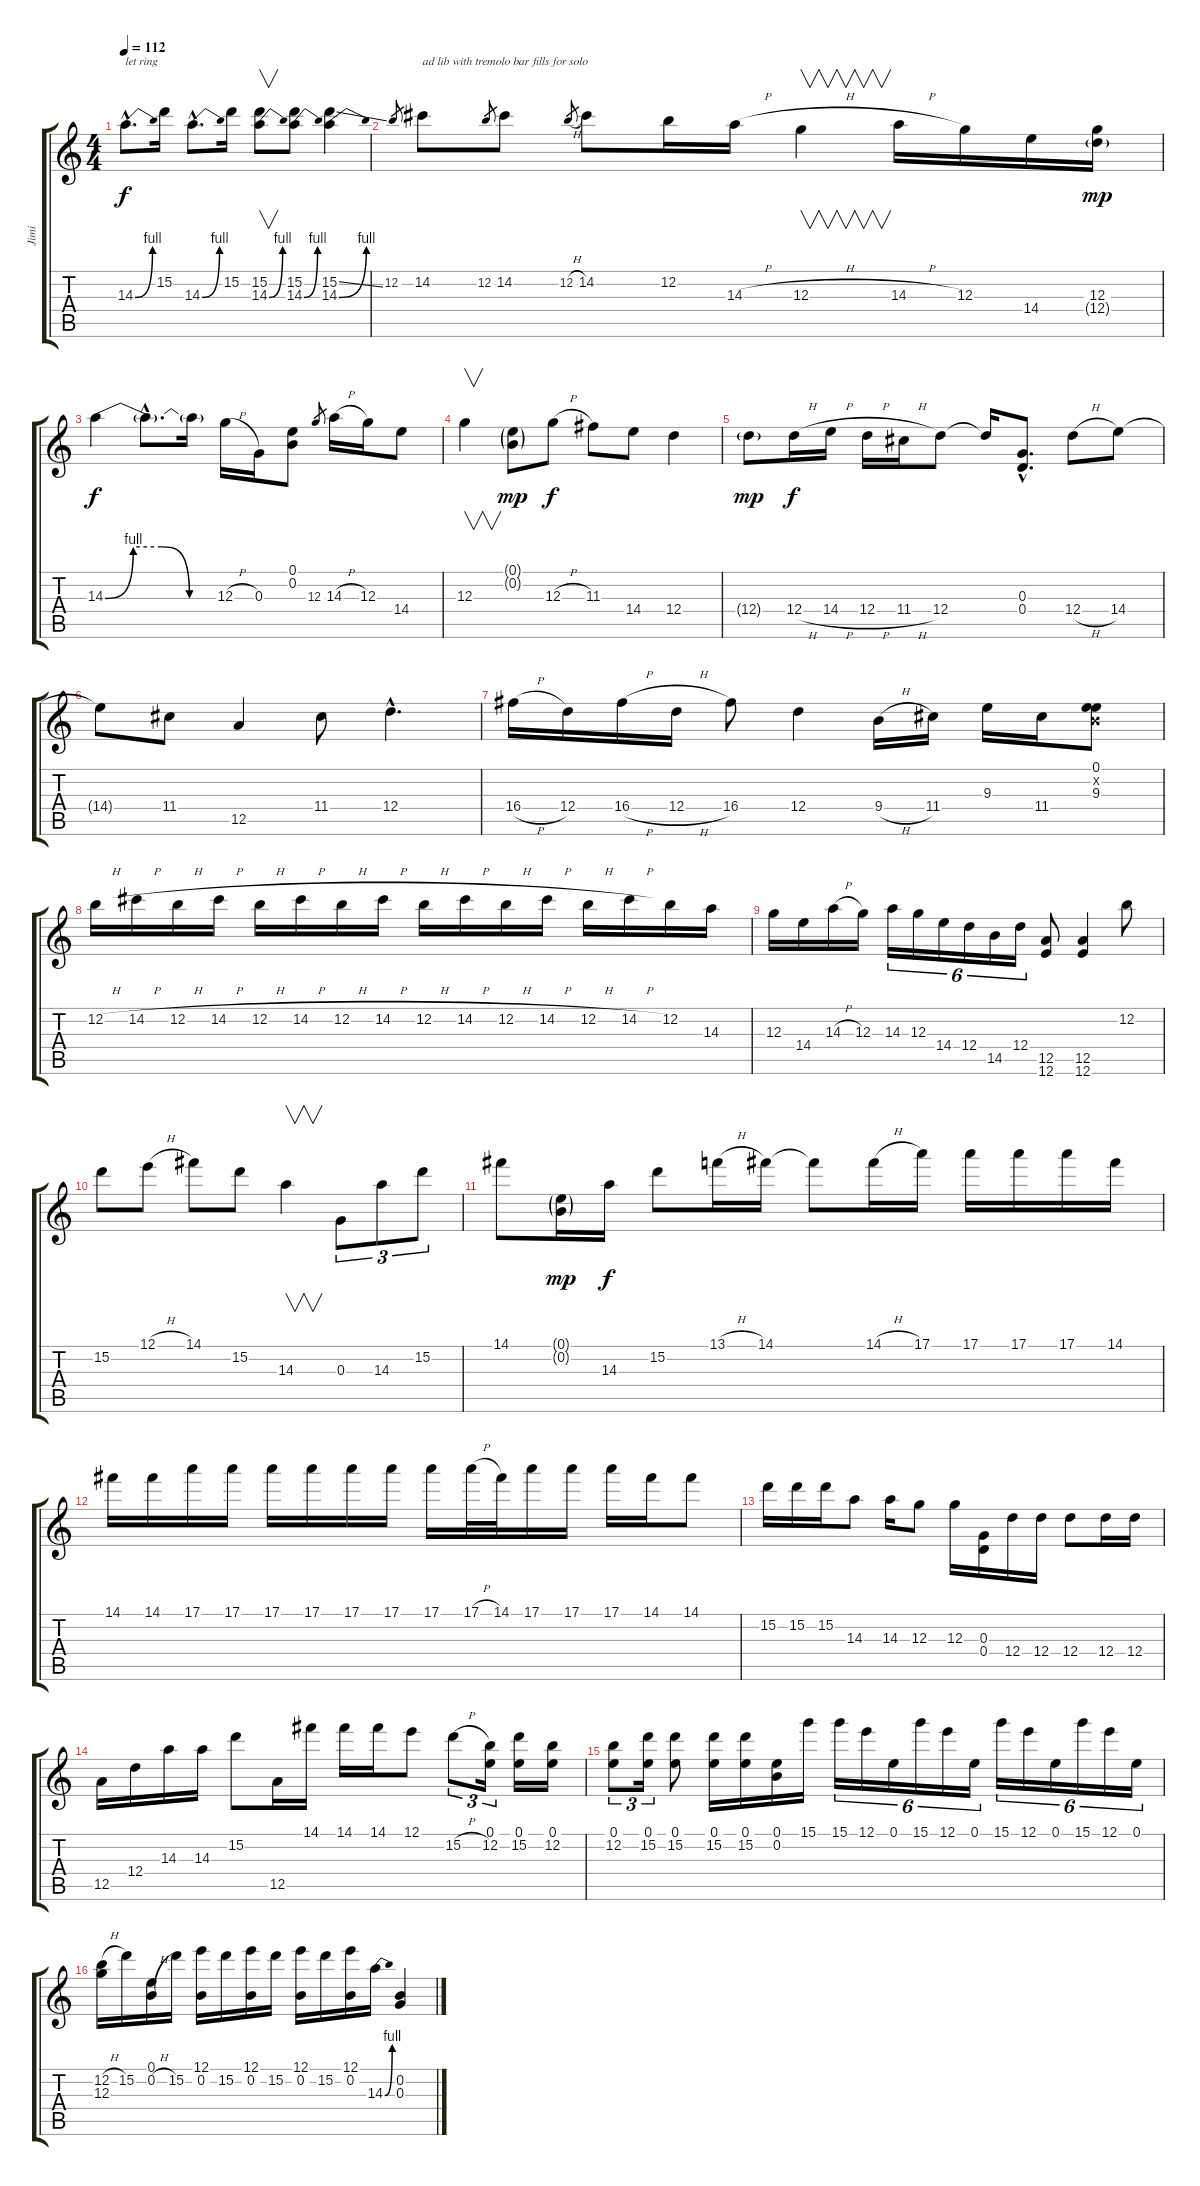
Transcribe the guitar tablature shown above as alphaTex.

\track ("Jimi" "Jimi") {instrument overdrivenguitar}
\staff {score tabs}
\tuning (E4 B3 G3 D3 A2 E2) {hide}
\ts (4 4)
\tempo 112
\clef g2
\ks c
14.3{be (bend 0 0 60 4) hac}.8{d txt "let ring" dy f instrument overdrivenguitar} 15.2.16 14.3{be (bend 0 0 60 4) hac}.8{d} 15.2.16 (15.2 14.3{be (bend 0 0 60 4)}).8{v} (15.2 14.3{be (bend 0 0 60 4)}).8 (15.2{ss} 14.3{be (bend 0 0 60 4)}).4 |
12.2.8{gr} 14.2.8{txt "ad lib with tremolo bar fills for solo"} 12.2.8{gr} 14.2.8 12.2{h}.8{gr} 14.2.8 12.2.16 14.3{h}.16 12.3{h}.4{v} 14.3{h}.16 12.3.16 14.4.16 (12.3 12.4{g}).16{dy mp} |
14.3{be (custom 0 0 15 4 30 4 45 0 60 0)}.4{dy f} 14.3{hac t}.8{d} 14.3{t}.16 12.3{h}.16 0.3.16 (0.1 0.2).8 12.3.8{gr} 14.3{h}.16 12.3.16 14.4.8 |
12.3.4{v} (0.1{g} 0.2{g}).8{dy mp} 12.3{h}.8{dy f} 11.3.8 14.4.8 12.4.4 |
12.4{g}.8{dy mp} 12.4{h}.16{dy f} 14.4{h}.16 12.4{h}.16 11.4{h}.16 12.4.8 12.4{t}.16 (0.3{hac} 0.4{hac}).8{d} 12.4{h}.8 14.4.8 |
14.4{t}.8 11.4.8 12.5.4 11.4.8 12.4{hac}.4{d} |
16.4{h}.16 12.4.16 16.4{h}.16 12.4{h}.16 16.4.8 12.4.4 9.4{h}.16 11.4.16 9.3.16 11.4.16 (0.1 0.2{x} 9.3).8 |
12.2{h}.16 14.2{h}.16 12.2{h}.16 14.2{h}.16 12.2{h}.16 14.2{h}.16 12.2{h}.16 14.2{h}.16 12.2{h}.16 14.2{h}.16 12.2{h}.16 14.2{h}.16 12.2{h}.16 14.2{h}.16 12.2.16 14.3.16 |
12.3.16 14.4.16 14.3{h}.16 12.3.16 14.3.16{tu (6 4)} 12.3.16{tu (6 4)} 14.4.16{tu (6 4)} 12.4.16{tu (6 4)} 14.5.16{tu (6 4)} 12.4.16{tu (6 4)} (12.5 12.6).8 (12.5 12.6).4 12.2.8 |
15.2.8 12.1{h}.8 14.1.8 15.2.8 14.3.4{v} 0.3.8{tu (3 2)} 14.3.8{tu (3 2)} 15.2.8{tu (3 2)} |
14.1.8 (0.1{g} 0.2{g}).16{dy mp} 14.3.16{dy f} 15.2.8 13.1{h}.16 14.1.16 14.1{t}.8 14.1{h}.16 17.1.16 17.1.16 17.1.16 17.1.16 14.1.16 |
14.1.16 14.1.16 17.1.16 17.1.16 17.1.16 17.1.16 17.1.16 17.1.16 17.1.16 17.1{h}.32 14.1.32 17.1.16 17.1.16 17.1.16 14.1.16 14.1.8 |
15.2.16 15.2.16 15.2.16 14.3.8 14.3.16 12.3.8 12.3.16 (0.3 0.4).16 12.4.16 12.4.16 12.4.8 12.4.16 12.4.16 |
12.5.16 12.4.16 14.3.16 14.3.16 15.2.8 12.5.16 14.1.16 14.1.16 14.1.16 12.1.8 15.2{h}.8{tu (3 2)} (0.1 12.2).16{tu (3 2)} (0.1 15.2).16 (0.1 12.2).16 |
(0.1 12.2).8{tu (3 2)} (0.1 15.2).16{tu (3 2)} (0.1 15.2).8 (0.1 15.2).16 (0.1 15.2).16 (0.1 0.2).16 15.1.16 15.1.16{tu (6 4)} 12.1.16{tu (6 4)} 0.1.16{tu (6 4)} 15.1.16{tu (6 4)} 12.1.16{tu (6 4)} 0.1.16{tu (6 4)} 15.1.16{tu (6 4)} 12.1.16{tu (6 4)} 0.1.16{tu (6 4)} 15.1.16{tu (6 4)} 12.1.16{tu (6 4)} 0.1.16{tu (6 4)} |
(12.2{h} 12.3).16 15.2.16 (0.1 0.2{h}).16 15.2.16 (12.1 0.2).16 15.2.16 (12.1 0.2).16 15.2.16 (12.1 0.2).16 15.2.16 (12.1 0.2).16 14.3{be (bend 0 0 60 4)}.16 (0.2 0.3).4
